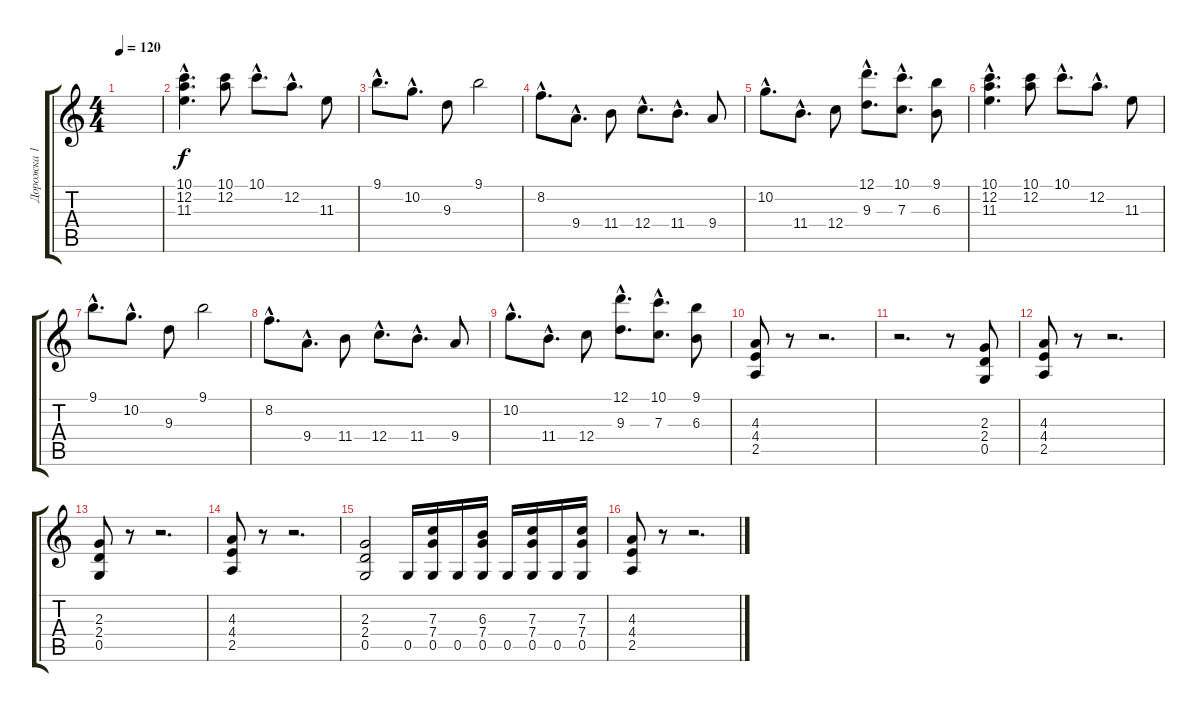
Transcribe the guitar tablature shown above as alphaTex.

\track ("Дорожка 1" "Дорожка 1") {instrument distortionguitar}
\staff {score tabs}
\tuning (D4 A3 F3 C3 G2 D2) {hide}
\ts (4 4)
\tempo 120
\clef g2
\ks c
|
(10.1{hac} 12.2{hac} 11.3{hac}).4{d} (10.1 12.2).8 10.1{hac}.8{d} 12.2{hac}.8{d} 11.3.8 |
9.1{hac}.8{d} 10.2{hac}.8{d} 9.3.8 9.1.2 |
8.2{hac}.8{d} 9.4{hac}.8{d} 11.4.8 12.4{hac}.8{d} 11.4{hac}.8{d} 9.4.8 |
10.2{hac}.8{d} 11.4{hac}.8{d} 12.4.8 (12.1{hac} 9.3{hac}).8{d} (10.1{hac} 7.3{hac}).8{d} (9.1 6.3).8 |
(10.1{hac} 12.2{hac} 11.3{hac}).4{d} (10.1 12.2).8 10.1{hac}.8{d} 12.2{hac}.8{d} 11.3.8 |
9.1{hac}.8{d} 10.2{hac}.8{d} 9.3.8 9.1.2 |
8.2{hac}.8{d} 9.4{hac}.8{d} 11.4.8 12.4{hac}.8{d} 11.4{hac}.8{d} 9.4.8 |
10.2{hac}.8{d} 11.4{hac}.8{d} 12.4.8 (12.1{hac} 9.3{hac}).8{d} (10.1{hac} 7.3{hac}).8{d} (9.1 6.3).8 |
(4.3 4.4 2.5).8 r.8 r.2{d} |
r.2{d} r.8 (2.3 2.4 0.5).8 |
(4.3 4.4 2.5).8 r.8 r.2{d} |
(2.3 2.4 0.5).8 r.8 r.2{d} |
(4.3 4.4 2.5).8 r.8 r.2{d} |
(2.3 2.4 0.5).2 0.5.16 (7.3 7.4 0.5).16 0.5.16 (6.3 7.4 0.5).16 0.5.16 (7.3 7.4 0.5).16 0.5.16 (7.3 7.4 0.5).16 |
(4.3 4.4 2.5).8 r.8 r.2{d}
